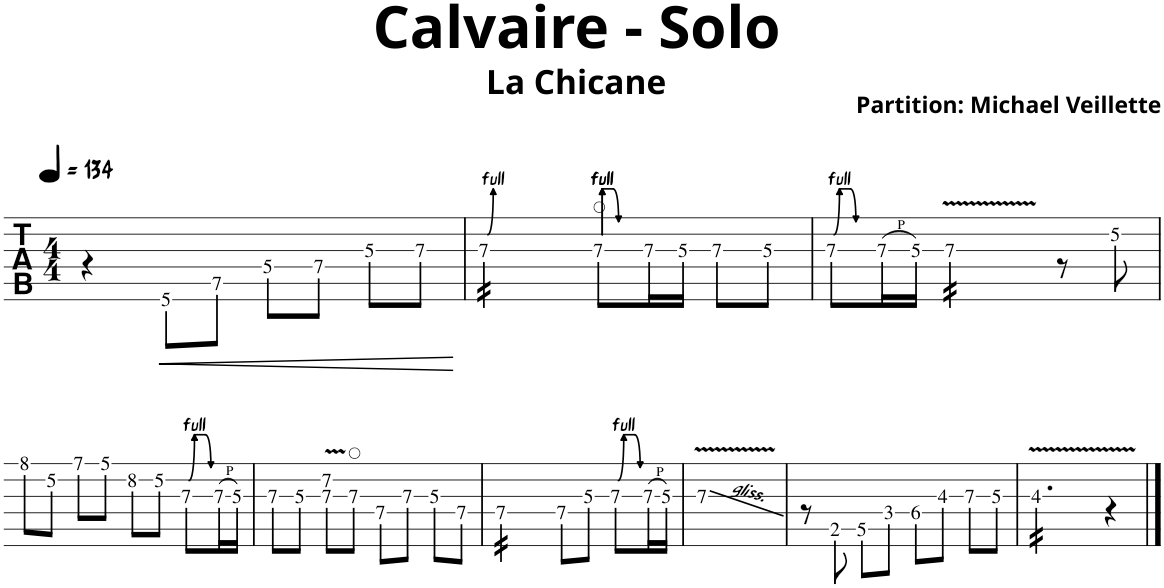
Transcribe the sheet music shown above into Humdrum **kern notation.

**kern	**dynam
*part1	*part1
*staff1	*staff1
*I"Electric Guitar	*
*I'El. Guit.	*
*stria6	*
*	*
*k[]	*
*M4/4	*
*MM134	*
=1	=1
4r	.
!	!LO:HP:b
8AA\L	<
8E\J	.
8G\L	.
8A\J	.
8c\L	.
8d\J	.
.	[
=2	=2
2d\	.
8d\L	.
16d\L	.
16c\JJ	.
8d\L	.
8c\J	.
=3	=3
8d\L	.
!LO:TX:a:t=P	!
(16d\L	.
16c\JJ)	.
2d\	.
8r	.
8e\	.
!!LO:LB:g=z
=4	=4
8cc\L	.
8e\J	.
8b\L	.
8a\J	.
8g\L	.
8e\J	.
8d\L	.
!LO:TX:a:t=P	!
(16d\L	.
16c\JJ)	.
=5	=5
8d\L	.
8c\J	.
8d\ 8f#X\L	.
8d\J	.
8A\L	.
8d\J	.
8c\L	.
8A\J	.
=6	=6
2A\	.
8A\L	.
8c\J	.
8d\L	.
!LO:TX:a:t=P	!
(16d\L	.
16c\JJ)	.
=7	=7
1d	.
=8	=8
8r	.
8BB\	.
8D\L	.
8F\J	.
8G#X\L	.
8B\J	.
8d\L	.
8c\J	.
=9	=9
2.B\	.
4r	.
==	==
*-	*-
